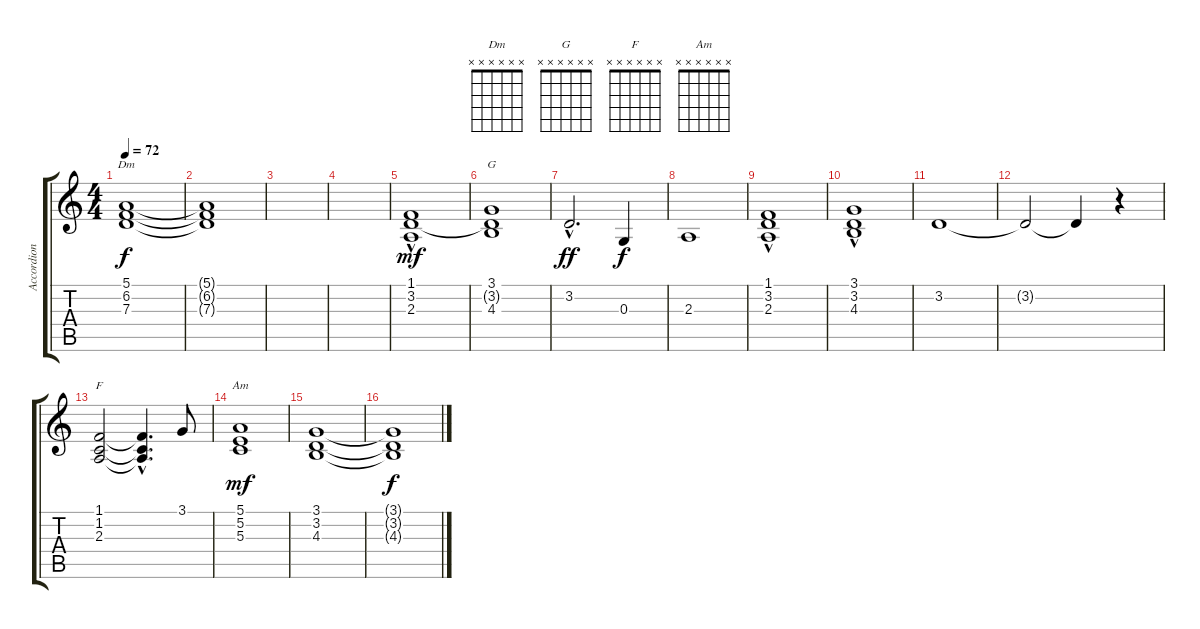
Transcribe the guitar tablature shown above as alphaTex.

\track ("Accordion" "Accordion") {instrument accordion}
\staff {score tabs}
\tuning (E4 B3 G3 D3 A2 E2) {hide}
\chord ("Dm" x x x x x x) {firstfret 0}
\chord ("G" x x x x x x) {firstfret 0}
\chord ("F" x x x x x x) {firstfret 0}
\chord ("Am" x x x x x x) {firstfret 0}
\ts (4 4)
\tempo 72
\clef g2
\ks c
(5.1 6.2 7.3).1{ch "Dm" dy f} |
(5.1{t} 6.2{t} 7.3{t}).1 |
|
|
(1.1 3.2 2.3{hac}).1{dy mf volume 16} |
(3.1 3.2{t} 4.3).1{ch "G"} |
3.2{hac}.2{d dy ff} 0.3.4{dy f} |
2.3.1 |
(1.1 3.2{hac} 2.3{hac}).1{volume 16} |
(3.1 3.2{hac} 4.3).1 |
3.2.1 |
3.2{t}.2 3.2{t}.4 r.4 |
(1.1 1.2 2.3).2{ch "F" volume 16} (1.1{hac t} 1.2{hac t} 2.3{hac t}).4{d} 3.1.8 |
(5.1 5.2 5.3).1{ch "Am" dy mf} |
(3.1 3.2 4.3).1 |
(3.1{t} 3.2{t} 4.3{t}).1{dy f}
